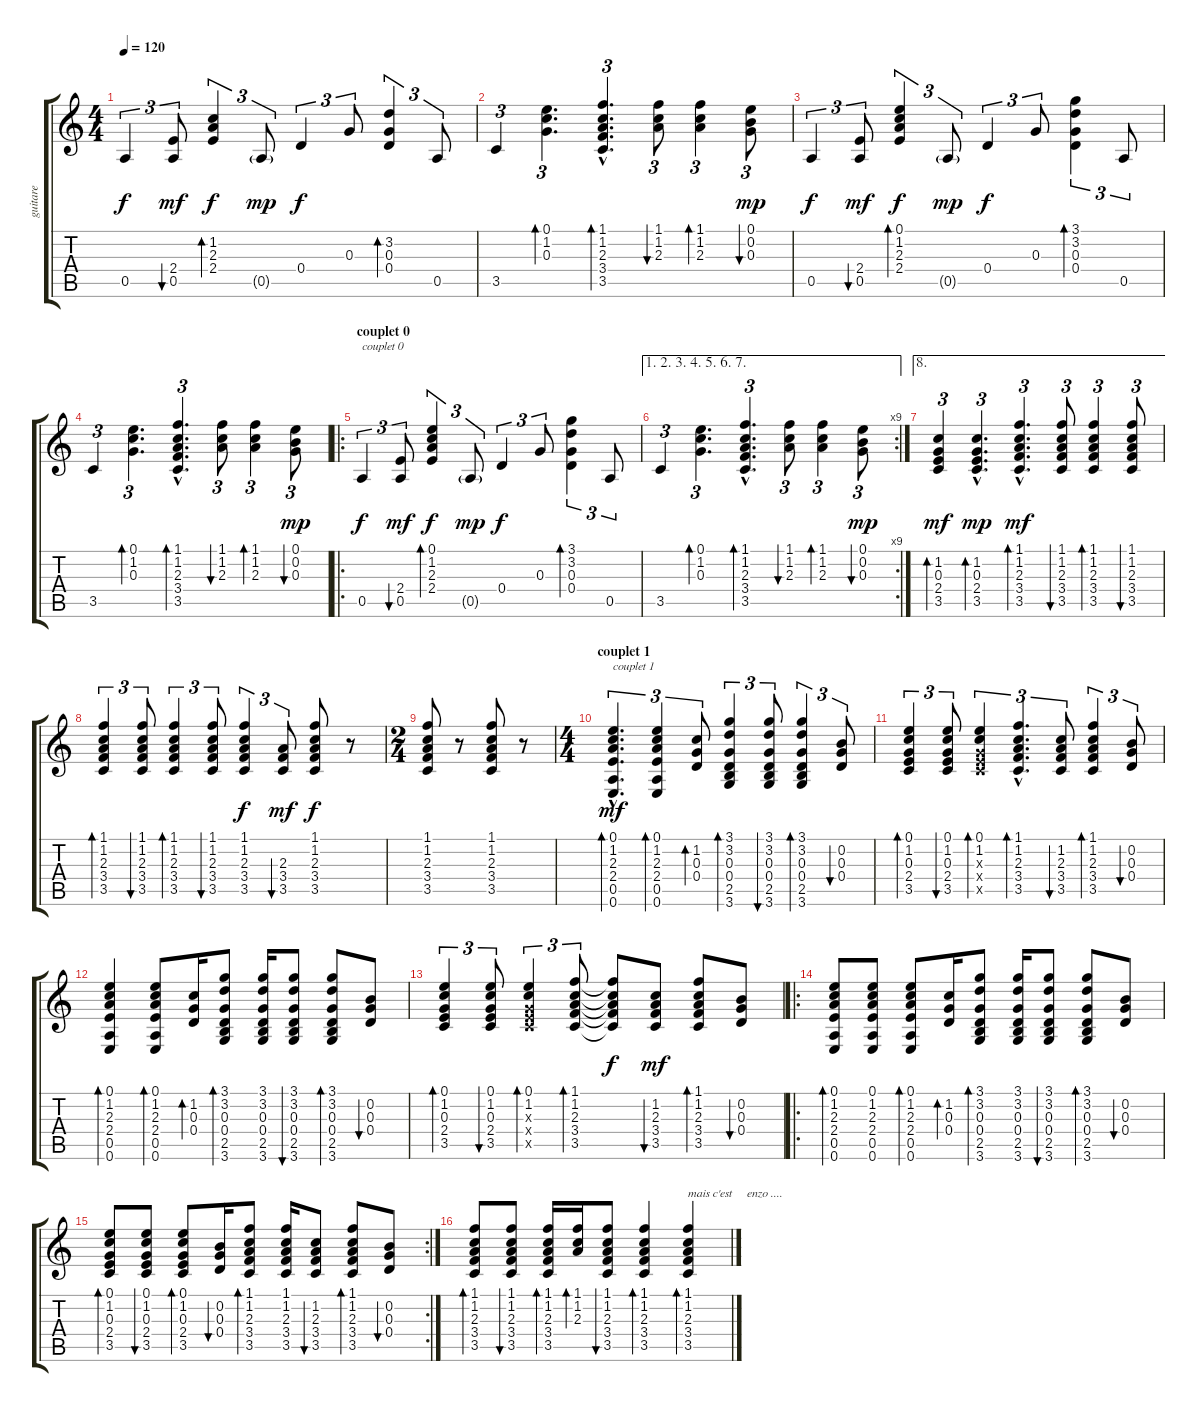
\track ("guitare" "guitare") {instrument acousticguitarsteel}
\staff {score tabs}
\tuning (E4 B3 G3 D3 A2 E2) {hide}
\ts (4 4)
\tempo 120
\clef g2
\ks c
0.5.4{tu (3 2) dy f instrument acousticguitarsteel} (2.4 0.5).8{tu (3 2) bu 120 dy mf} (1.2 2.3 2.4).4{tu (3 2) bd 120 dy f} 0.5{g}.8{tu (3 2) dy mp} 0.4.4{tu (3 2) dy f} 0.3.8{tu (3 2)} (3.2 0.3 0.4).4{tu (3 2) bd 120} 0.5.8{tu (3 2)} |
3.5.4{tu (3 2)} (0.1 1.2 0.3).4{d tu (3 2) bd 120} (1.1{hac} 1.2{hac} 2.3{hac} 3.4{hac} 3.5{hac}).4{d tu (3 2) bd 120} (1.1 1.2 2.3).8{tu (3 2) bu 120} (1.1 1.2 2.3).4{tu (3 2) bd 120} (0.1 0.2 0.3).8{tu (3 2) bu 120 dy mp} |
0.5.4{tu (3 2) dy f} (2.4 0.5).8{tu (3 2) bu 120 dy mf} (0.1 1.2 2.3 2.4).4{tu (3 2) bd 120 dy f} 0.5{g}.8{tu (3 2) dy mp} 0.4.4{tu (3 2) dy f} 0.3.8{tu (3 2)} (3.1 3.2 0.3 0.4).4{tu (3 2) bd 120} 0.5.8{tu (3 2)} |
3.5.4{tu (3 2)} (0.1 1.2 0.3).4{d tu (3 2) bd 120} (1.1{hac} 1.2{hac} 2.3{hac} 3.4{hac} 3.5{hac}).4{d tu (3 2) bd 120} (1.1 1.2 2.3).8{tu (3 2) bu 120} (1.1 1.2 2.3).4{tu (3 2) bd 120} (0.1 0.2 0.3).8{tu (3 2) bu 120 dy mp} |
\ro
\section ("" "couplet 0")
0.5.4{tu (3 2) txt "couplet 0" dy f} (2.4 0.5).8{tu (3 2) bu 120 dy mf} (0.1 1.2 2.3 2.4).4{tu (3 2) bd 120 dy f} 0.5{g}.8{tu (3 2) dy mp} 0.4.4{tu (3 2) dy f} 0.3.8{tu (3 2)} (3.1 3.2 0.3 0.4).4{tu (3 2) bd 120} 0.5.8{tu (3 2)} |
\ae (1 2 3 4 5 6 7)
\rc 9
3.5.4{tu (3 2)} (0.1 1.2 0.3).4{d tu (3 2) bd 120} (1.1{hac} 1.2{hac} 2.3{hac} 3.4{hac} 3.5{hac}).4{d tu (3 2) bd 120} (1.1 1.2 2.3).8{tu (3 2) bu 120} (1.1 1.2 2.3).4{tu (3 2) bd 120} (0.1 0.2 0.3).8{tu (3 2) bu 120 dy mp} |
\ae 8
(1.2 0.3 2.4 3.5).4{tu (3 2) bd 120 dy mf} (1.2{hac} 0.3{hac} 2.4{hac} 3.5{hac}).4{d tu (3 2) bd 60 dy mp} (1.1{hac} 1.2{hac} 2.3{hac} 3.4{hac} 3.5{hac}).4{d tu (3 2) bd 120 dy mf} (1.1 1.2 2.3 3.4 3.5).8{tu (3 2) bu 60} (1.1 1.2 2.3 3.4 3.5).4{tu (3 2) bd 60} (1.1 1.2 2.3 3.4 3.5).8{tu (3 2) bu 120} |
(1.1 1.2 2.3 3.4 3.5).4{tu (3 2) bd 60} (1.1 1.2 2.3 3.4 3.5).8{tu (3 2) bu 60} (1.1 1.2 2.3 3.4 3.5).4{tu (3 2) bd 60} (1.1 1.2 2.3 3.4 3.5).8{tu (3 2) bu 60} (1.1 1.2 2.3 3.4 3.5).4{tu (3 2) dy f} (2.3 3.4 3.5).8{tu (3 2) bu 60 dy mf} (1.1 1.2 2.3 3.4 3.5).8{dy f} r.8 |
\ts (2 4)
(1.1 1.2 2.3 3.4 3.5).8 r.8 (1.1 1.2 2.3 3.4 3.5).8 r.8 |
\ts (4 4)
\section ("" "couplet 1")
(0.1{hac} 1.2{hac} 2.3{hac} 2.4{hac} 0.5{hac} 0.6{hac}).4{d tu (3 2) bd 60 txt "couplet 1" dy mf} (0.1 1.2 2.3 2.4 0.5 0.6).4{tu (3 2) bd 60} (1.2 0.3 0.4).8{tu (3 2) bd 60} (3.1 3.2 0.3 0.4 2.5 3.6).4{tu (3 2) bd 60} (3.1 3.2 0.3 0.4 2.5 3.6).8{tu (3 2) bu 60} (3.1 3.2 0.3 0.4 2.5 3.6).4{tu (3 2) bd 60} (0.2 0.3 0.4).8{tu (3 2) bu 60} |
(0.1 1.2 0.3 2.4 3.5).4{tu (3 2) bd 60} (0.1 1.2 0.3 2.4 3.5).8{tu (3 2) bu 60} (0.1 1.2 0.3{x} 2.4{x} 3.5{x}).4{tu (3 2) bd 60} (1.1{hac} 1.2{hac} 2.3{hac} 3.4{hac} 3.5{hac}).4{d tu (3 2) bd 60} (1.2 2.3 3.4 3.5).8{tu (3 2) bu 60} (1.1 1.2 2.3 3.4 3.5).4{tu (3 2) bd 60} (0.2 0.3 0.4).8{tu (3 2) bu 60} |
(0.1 1.2 2.3 2.4 0.5 0.6).4{bd 60} (0.1 1.2 2.3 2.4 0.5 0.6).8{bd 60} (1.2 0.3 0.4).16{bd 60} (3.1 3.2 0.3 0.4 2.5 3.6).8{bd 60} (3.1 3.2 0.3 0.4 2.5 3.6).16 (3.1 3.2 0.3 0.4 2.5 3.6).8{bu 60} (3.1 3.2 0.3 0.4 2.5 3.6).8{bd 60} (0.2 0.3 0.4).8{bu 60} |
(0.1 1.2 0.3 2.4 3.5).4{tu (3 2) bd 60} (0.1 1.2 0.3 2.4 3.5).8{tu (3 2) bu 60} (0.1 1.2 0.3{x} 2.4{x} 3.5{x}).4{tu (3 2) bd 60} (1.1 1.2 2.3 3.4 3.5).8{tu (3 2) bd 60} (1.1{t} 1.2{t} 2.3{t} 3.4{t} 3.5{t}).8{dy f} (1.2 2.3 3.4 3.5).8{bu 60 dy mf} (1.1 1.2 2.3 3.4 3.5).8{bd 60} (0.2 0.3 0.4).8{bu 60} |
\ro
(0.1 1.2 2.3 2.4 0.5 0.6).8{bd 60} (0.1 1.2 2.3 2.4 0.5 0.6).8 (0.1 1.2 2.3 2.4 0.5 0.6).8{bd 60} (1.2 0.3 0.4).16{bd 60} (3.1 3.2 0.3 0.4 2.5 3.6).8{bd 60} (3.1 3.2 0.3 0.4 2.5 3.6).16 (3.1 3.2 0.3 0.4 2.5 3.6).8{bu 60} (3.1 3.2 0.3 0.4 2.5 3.6).8{bd 60} (0.2 0.3 0.4).8{bu 60} |
\rc 2
(0.1 1.2 0.3 2.4 3.5).8{bd 60} (0.1 1.2 0.3 2.4 3.5).8{bu 60} (0.1 1.2 0.3 2.4 3.5).8{bd 60} (0.2 0.3 0.4).16{bu 60} (1.1 1.2 2.3 3.4 3.5).8{bd 60} (1.1 1.2 2.3 3.4 3.5).16 (1.2 2.3 3.4 3.5).8{bu 60} (1.1 1.2 2.3 3.4 3.5).8{bd 60} (0.2 0.3 0.4).8{bu 60} |
(1.1 1.2 2.3 3.4 3.5).8{bd 60} (1.1 1.2 2.3 3.4 3.5).8{bu 60} (1.1 1.2 2.3 3.4 3.5).16{bd 60} (1.1 1.2 2.3).16{bd 60} (1.1 1.2 2.3 3.4 3.5).8{bu 60} (1.1 1.2 2.3 3.4 3.5).4{bd 60} (1.1 1.2 2.3 3.4 3.5).4{bd 60 txt "mais c'est     enzo ...."}
